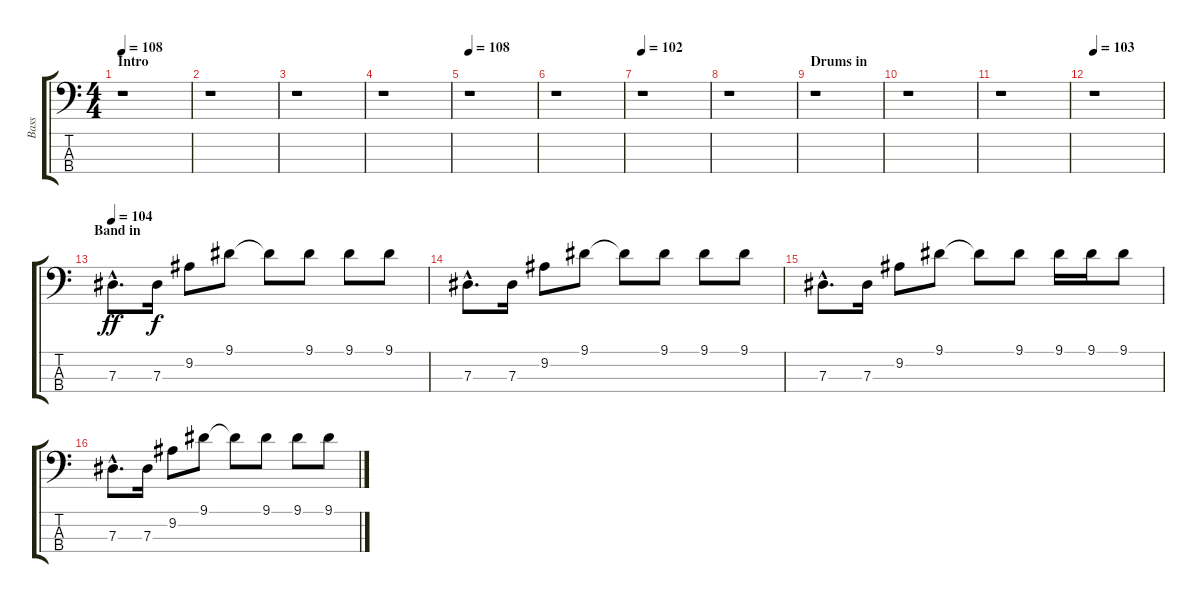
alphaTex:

\track ("Bass" "Bass") {instrument electricbassfinger}
\staff {score tabs}
\tuning (Gb2 Db2 Ab1 Eb1) {hide}
\ts (4 4)
\section ("" "Intro")
\tempo 108
\clef f4
\ks c
r.1{dy ff instrument electricbassfinger} |
r.1 |
r.1 |
r.1 |
\tempo 108
r.1 |
r.1 |
\tempo 102
r.1 |
r.1 |
\section ("" "Drums in")
r.1 |
r.1 |
r.1 |
\tempo 103
r.1 |
\section ("" "Band in")
\tempo 104
7.3{hac}.8{d} 7.3.16{dy f} 9.2.8 9.1.8 9.1{t}.8 9.1.8 9.1.8 9.1.8 |
7.3{hac}.8{d} 7.3.16 9.2.8 9.1.8 9.1{t}.8 9.1.8 9.1.8 9.1.8 |
7.3{hac}.8{d} 7.3.16 9.2.8 9.1.8 9.1{t}.8 9.1.8 9.1.16 9.1.16 9.1.8 |
7.3{hac}.8{d} 7.3.16 9.2.8 9.1.8 9.1{t}.8 9.1.8 9.1.8 9.1.8
